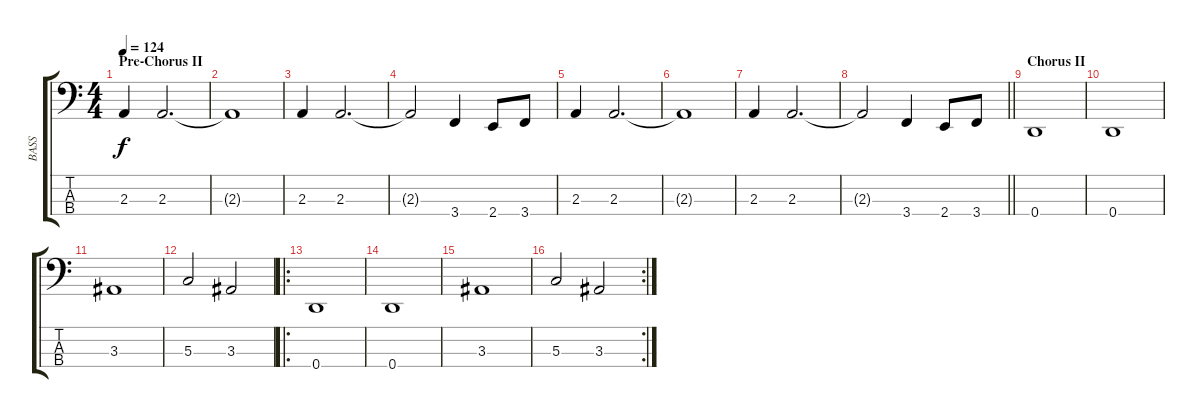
\track ("BASS" "BASS") {instrument electricbassfinger}
\staff {score tabs}
\tuning (F2 C2 G1 D1) {hide}
\ts (4 4)
\section ("" "Pre-Chorus II")
\tempo 124
\clef f4
\ks c
2.3.4{dy f} 2.3.2{d} |
2.3{t}.1 |
2.3.4 2.3.2{d} |
2.3{t}.2 3.4.4 2.4.8 3.4.8 |
2.3.4 2.3.2{d} |
2.3{t}.1 |
2.3.4 2.3.2{d} |
\barLineRight lightlight
2.3{t}.2 3.4.4 2.4.8 3.4.8 |
\section ("" "Chorus II")
0.4.1 |
0.4.1 |
3.3.1 |
5.3.2 3.3.2 |
\ro
0.4.1 |
0.4.1 |
3.3.1 |
\rc 2
5.3.2 3.3.2
